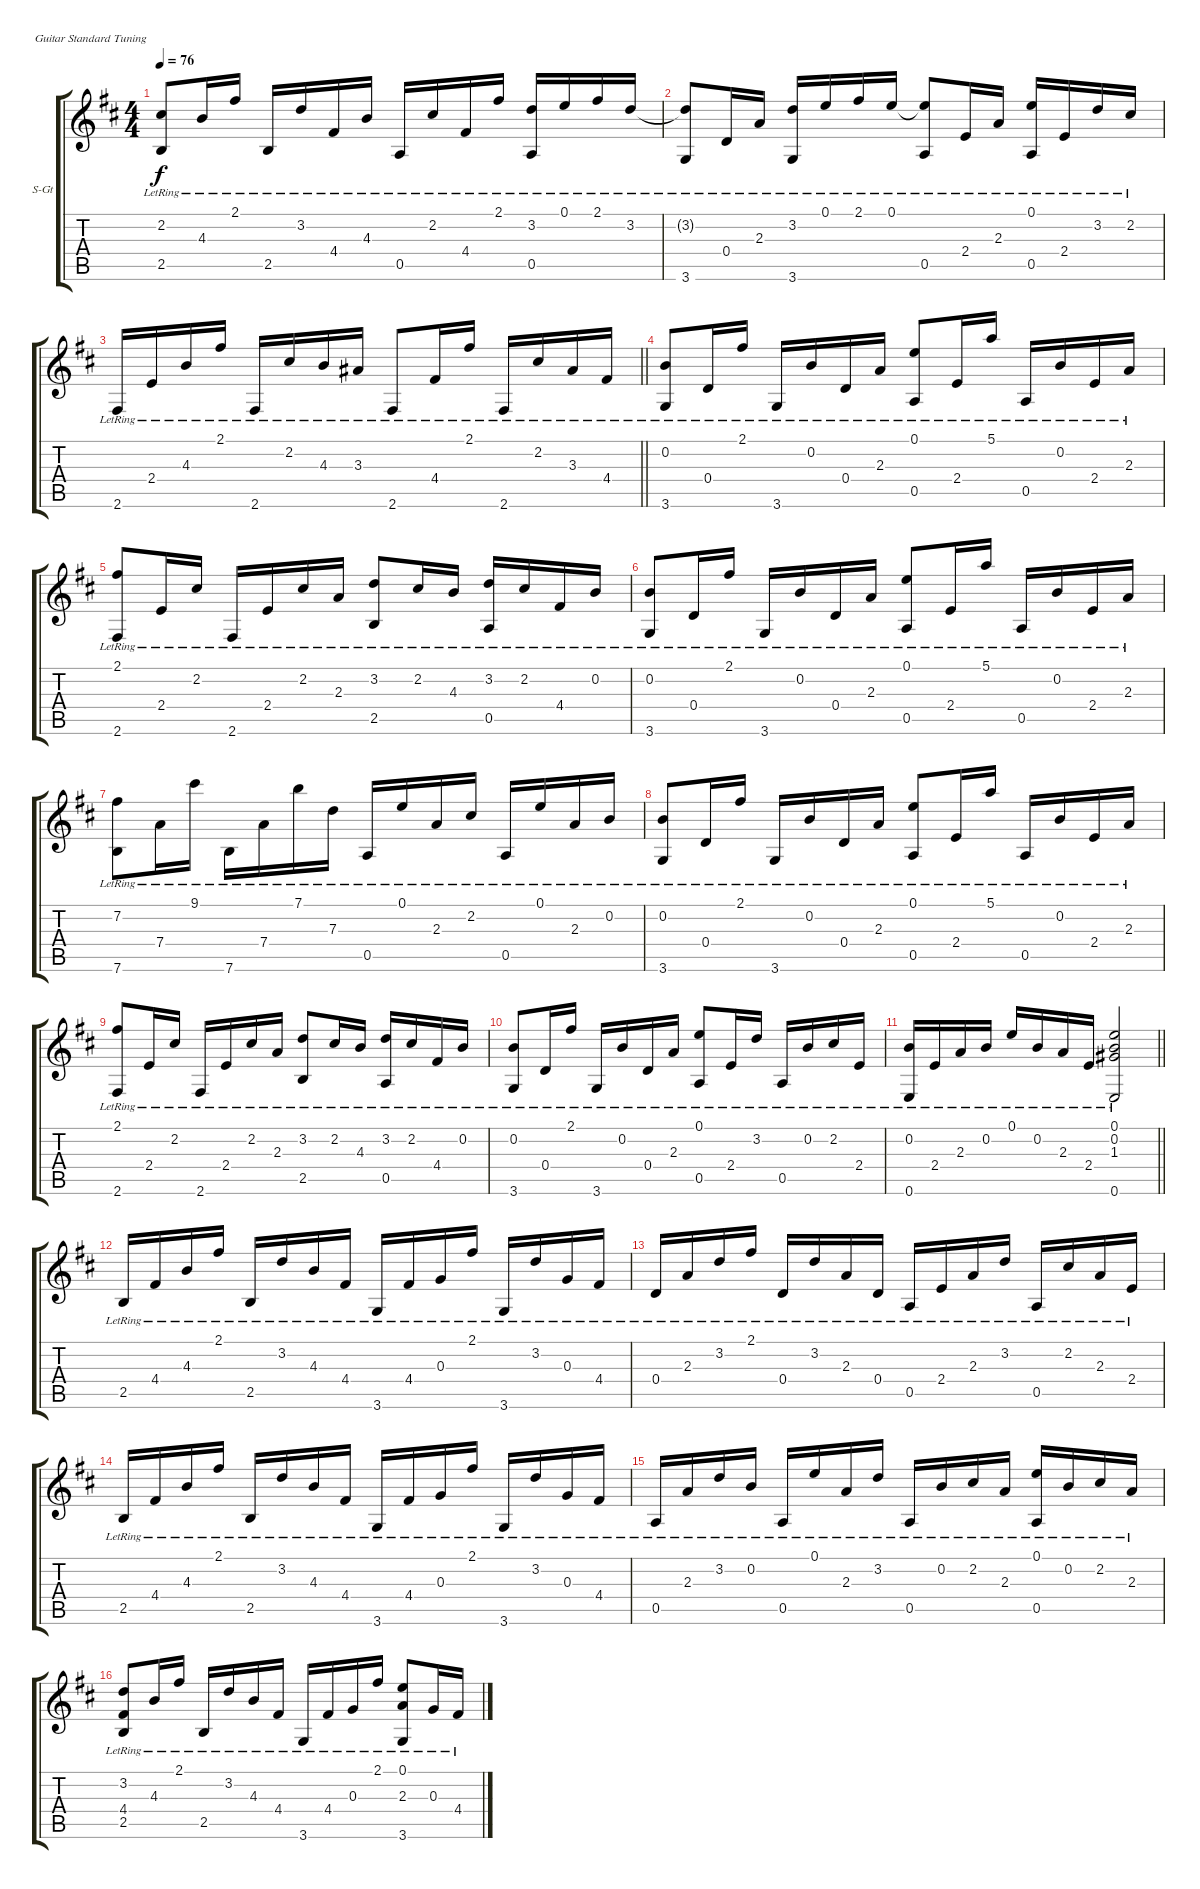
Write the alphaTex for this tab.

\bracketExtendMode groupsimilarinstruments
\firstSystemTrackNameOrientation horizontal
\otherSystemsTrackNameOrientation horizontal
\track ("Track 1" "S-Gt") {instrument acousticguitarsteel}
\staff {score tabs}
\tuning (E4 B3 G3 D3 A2 E2)
\ts (4 4)
\tempo 76
\clef g2
\ks d
(2.2{lr} 2.5{lr}).8{dy f} 4.3{lr}.16 2.1{lr}.16 2.5{lr}.16 3.2{lr}.16 4.4{lr}.16 4.3{lr}.16 0.5{lr}.16 2.2{lr}.16 4.4{lr}.16 2.1{lr}.16 (3.2{lr} 0.5{lr}).16 0.1{lr}.16 2.1{lr}.16 3.2{lr}.16 |
(3.2{lr t} 3.6{lr}).8 0.4{lr}.16 2.3{lr}.16 (3.2{lr} 3.6{lr}).16 0.1{lr}.16 2.1{lr}.16 0.1{lr}.16 (0.1{lr t} 0.5{lr}).8 2.4{lr}.16 2.3{lr}.16 (0.1{lr} 0.5{lr}).16 2.4{lr}.16 3.2{lr}.16 2.2{lr}.16 |
\barLineRight lightlight
2.6{lr}.16 2.4{lr}.16 4.3{lr}.16 2.1{lr}.16 2.6{lr}.16 2.2{lr}.16 4.3{lr}.16 3.3{lr}.16 2.6{lr}.8 4.4{lr}.16 2.1{lr}.16 2.6{lr}.16 2.2{lr}.16 3.3{lr}.16 4.4{lr}.16 |
(0.2{lr} 3.6{lr}).8 0.4{lr}.16 2.1{lr}.16 3.6{lr}.16 0.2{lr}.16 0.4{lr}.16 2.3{lr}.16 (0.1{lr} 0.5{lr}).8 2.4{lr}.16 5.1{lr}.16 0.5{lr}.16 0.2{lr}.16 2.4{lr}.16 2.3{lr}.16 |
(2.1{lr} 2.6{lr}).8 2.4{lr}.16 2.2{lr}.16 2.6{lr}.16 2.4{lr}.16 2.2{lr}.16 2.3{lr}.16 (3.2{lr} 2.5{lr}).8 2.2{lr}.16 4.3{lr}.16 (3.2{lr} 0.5{lr}).16 2.2{lr}.16 4.4{lr}.16 0.2{lr}.16 |
(0.2{lr} 3.6{lr}).8 0.4{lr}.16 2.1{lr}.16 3.6{lr}.16 0.2{lr}.16 0.4{lr}.16 2.3{lr}.16 (0.1{lr} 0.5{lr}).8 2.4{lr}.16 5.1{lr}.16 0.5{lr}.16 0.2{lr}.16 2.4{lr}.16 2.3{lr}.16 |
(7.2{lr} 7.6{lr}).8 7.4{lr}.16 9.1{lr}.16 7.6{lr}.16 7.4{lr}.16 7.1{lr}.16 7.3{lr}.16 0.5{lr}.16 0.1{lr}.16 2.3{lr}.16 2.2{lr}.16 0.5{lr}.16 0.1{lr}.16 2.3{lr}.16 0.2{lr}.16 |
(0.2{lr} 3.6{lr}).8 0.4{lr}.16 2.1{lr}.16 3.6{lr}.16 0.2{lr}.16 0.4{lr}.16 2.3{lr}.16 (0.1{lr} 0.5{lr}).8 2.4{lr}.16 5.1{lr}.16 0.5{lr}.16 0.2{lr}.16 2.4{lr}.16 2.3{lr}.16 |
(2.1{lr} 2.6{lr}).8 2.4{lr}.16 2.2{lr}.16 2.6{lr}.16 2.4{lr}.16 2.2{lr}.16 2.3{lr}.16 (3.2{lr} 2.5{lr}).8 2.2{lr}.16 4.3{lr}.16 (3.2{lr} 0.5{lr}).16 2.2{lr}.16 4.4{lr}.16 0.2{lr}.16 |
(0.2{lr} 3.6{lr}).8 0.4{lr}.16 2.1{lr}.16 3.6{lr}.16 0.2{lr}.16 0.4{lr}.16 2.3{lr}.16 (0.1{lr} 0.5{lr}).8 2.4{lr}.16 3.2{lr}.16 0.5{lr}.16 0.2{lr}.16 2.2{lr}.16 2.4{lr}.16 |
\barLineRight lightlight
(0.2{lr} 0.6{lr}).16 2.4{lr}.16 2.3{lr}.16 0.2{lr}.16 0.1{lr}.16 0.2{lr}.16 2.3{lr}.16 2.4{lr}.16 (0.1{lr} 0.2{lr} 1.3{lr} 0.6{lr}).2 |
2.5{lr}.16 4.4{lr}.16 4.3{lr}.16 2.1{lr}.16 2.5{lr}.16 3.2{lr}.16 4.3{lr}.16 4.4{lr}.16 3.6{lr}.16 4.4{lr}.16 0.3{lr}.16 2.1{lr}.16 3.6{lr}.16 3.2{lr}.16 0.3{lr}.16 4.4{lr}.16 |
0.4{lr}.16 2.3{lr}.16 3.2{lr}.16 2.1{lr}.16 0.4{lr}.16 3.2{lr}.16 2.3{lr}.16 0.4{lr}.16 0.5{lr}.16 2.4{lr}.16 2.3{lr}.16 3.2{lr}.16 0.5{lr}.16 2.2{lr}.16 2.3{lr}.16 2.4{lr}.16 |
2.5{lr}.16 4.4{lr}.16 4.3{lr}.16 2.1{lr}.16 2.5{lr}.16 3.2{lr}.16 4.3{lr}.16 4.4{lr}.16 3.6{lr}.16 4.4{lr}.16 0.3{lr}.16 2.1{lr}.16 3.6{lr}.16 3.2{lr}.16 0.3{lr}.16 4.4{lr}.16 |
0.5{lr}.16 2.3{lr}.16 3.2{lr}.16 0.2{lr}.16 0.5{lr}.16 0.1{lr}.16 2.3{lr}.16 3.2{lr}.16 0.5{lr}.16 0.2{lr}.16 2.2{lr}.16 2.3{lr}.16 (0.1{lr} 0.5{lr}).16 0.2{lr}.16 2.2{lr}.16 2.3{lr}.16 |
(3.2{lr} 4.4{lr} 2.5{lr}).8 4.3{lr}.16 2.1{lr}.16 2.5{lr}.16 3.2{lr}.16 4.3{lr}.16 4.4{lr}.16 3.6{lr}.16 4.4{lr}.16 0.3{lr}.16 2.1{lr}.16 (0.1{lr} 2.3{lr} 3.6{lr}).8 0.3{lr}.16 4.4{lr}.16
